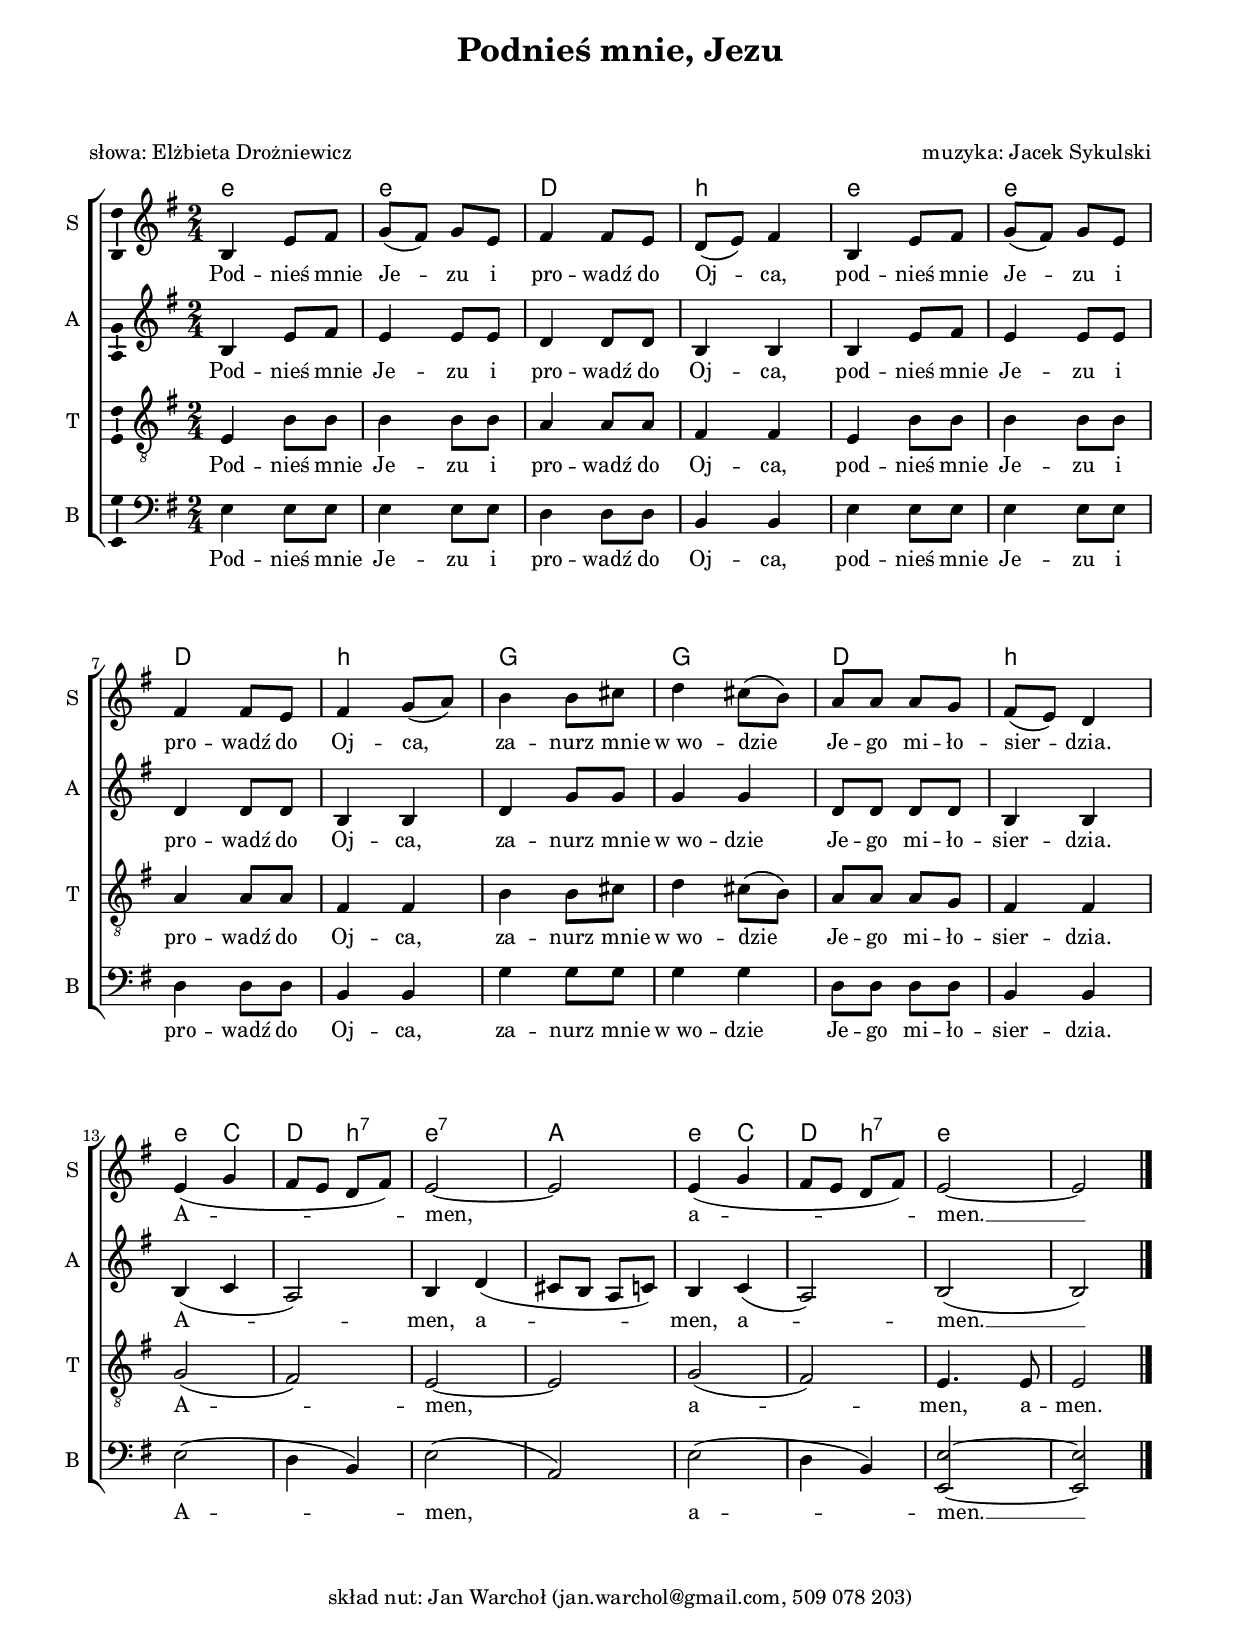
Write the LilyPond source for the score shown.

\version "2.17.2"

\header	{
  title = \markup \column { "Podnieś mnie, Jezu" " " " " }
  poet = "słowa: Elżbieta Drożniewicz"
  composer = "muzyka: Jacek Sykulski"
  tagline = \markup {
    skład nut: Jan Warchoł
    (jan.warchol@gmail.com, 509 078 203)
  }
}

#(ly:set-option 'strokeadjust #t)
#(set-global-staff-size 18)

\paper {
  indent = 2 \mm
  short-indent = 2 \mm
  left-margin = 15 \mm
  right-margin = 15 \mm
  bottom-margin = 10 \mm
  ragged-last-bottom = ##f
  top-markup-spacing #'basic-distance = #9
  markup-system-spacing #'basic-distance = 16
  last-bottom-spacing #'basic-distance = #12
}

commonprops = {
  \key e \minor
  \time 2/4
  \tempo 4=60
  \set Score.tempoHideNote = ##t
}
%--------------------------------MELODY--------------------------------
sopranomelody = \relative c'' {
  b,4 e8 fis | g[( fis)] g e |
  fis4 fis8 e | d([ e]) fis4 |
  % podnieś..
  b,4 e8 fis | g[( fis)] g e |
  fis4 fis8 e | fis4 g8([ a]) |
  % zanurz..
  b4 b8 cis | d4 cis8([ b)] |
  a a a g | fis8([ e)] d4 |
  % amen
  e( g | fis8[ e] d[ fis]) | e2~ | e |
  e4( g | fis8[ e] d[ fis]) | e2~ | e
  \bar "|."
}
altomelody = \relative f' {
  b,4 e8 fis | e4 e8 e |
  d4 d8 d | b4 b |
  % podnieś..
  b4 e8 fis | e4 e8 e |
  d4 d8 d | b4 b |
  % zanurz
  d g8 g | g4 g |
  d8 d d d | b4 b |
  % amen
  b4( c | a2) | b4
  d4( | cis8[ b] a[ c]) | b4 %nie ma pewności co do c/cis
  c4( | a2) | b( | b) 
  \bar "|."
}
tenormelody = \relative c' {
  e,4 b'8 b | b4 b8 b |
  a4 a8 a | fis4 fis |
  % podnieś..
  e4 b'8 b | b4 b8 b |
  a4 a8 a | fis4 fis |
  % zanurz..
  b b8 cis | d4 cis8[( b]) |
  a a a g | fis4 fis |
  % amen
  g2( | fis) | e~ | e |
  g( | fis) | e4. e8 | e2
  \bar "|."
}
bassmelody = \relative f {
  e4 e8 e | e4 e8 e |
  d4 d8 d | b4 b |
  % podnieś..
  e4 e8 e | e4 e8 e |
  d4 d8 d | b4 b |
  % zanurz..
  g'4 g8 g | g4 g |
  d8 d d d | b4 b |
  % amen
  e2( | d4 b) | e2( | a,) |
  e'2( | d4 b) | <e e,>2~ | <e e,>
  \bar "|."
}
akordy = \chordmode {
  \set chordNameLowercaseMinor = ##t
  e2:m e:m d b:m
  e2:m e:m d b:m
  g g d b:m
  e4:m c d b:m7 e2:m7 a
  e4:m c d b:m7 e:m
}
%--------------------------------LYRICS--------------------------------
mv = \once \override LyricText.X-offset = #-1.2
text =  \lyricmode 	{
  Pod -- nieś \mv mnie Je -- zu i pro -- wadź do Oj -- ca,
  pod -- nieś \mv mnie Je -- zu i pro -- wadź do Oj -- ca,
  za -- nurz \mv mnie w_wo -- dzie Je -- go mi -- ło -- sier -- dzia. \break
  A -- men, a -- men. __
}
atext =  \lyricmode 	{
  Pod -- nieś \mv mnie Je -- zu i pro -- wadź do Oj -- ca,
  pod -- nieś \mv mnie Je -- zu i pro -- wadź do Oj -- ca,
  za -- nurz \mv mnie w_wo -- dzie Je -- go mi -- ło -- sier -- dzia. \break
  % nie ma pewności co do ostatniego amen, należałoby sprawdzić w oryginale
  A -- men, a -- men, a -- men. __
}
tenortext =  \lyricmode {
  Pod -- nieś \mv mnie Je -- zu i pro -- wadź do Oj -- ca,
  pod -- nieś \mv mnie Je -- zu i pro -- wadź do Oj -- ca,
  za -- nurz \mv mnie w_wo -- dzie Je -- go mi -- ło -- sier -- dzia.
  A -- men, a -- men, a -- men.
}

%--------------------------------LAYOUT--------------------------------
\score {

  \new ChoirStaff <<
    \new ChordNames { \germanChords \akordy }
    \new Staff = soprano {
      \clef treble
      \set Staff.instrumentName = "S "
      \set Staff.shortInstrumentName = "S "
      \new Voice = soprano {
        \commonprops
        \set Voice.midiInstrument = "clarinet"
        \sopranomelody
      }
    }
    \new Lyrics = sopranolyrics \lyricsto soprano \text

    \new Staff = alto {
      \clef treble
      \set Staff.instrumentName = "A "
      \set Staff.shortInstrumentName = "A "
      \new Voice = alto {
        \commonprops
        \set Voice.midiInstrument = "english horn"
        \altomelody
      }
    }
    \new Lyrics = altolyrics \lyricsto alto \atext

    \new Staff = tenor {
      \clef "treble_8"
      \set Staff.instrumentName = "T "
      \set Staff.shortInstrumentName = "T "
      \new Voice = tenor {
        \commonprops
        \set Voice.midiInstrument = "english horn"
        \tenormelody
      }
    }
    \new Lyrics = tenorlyrics \lyricsto tenor \tenortext

    \new Staff = bass {
      \clef bass
      \set Staff.instrumentName = "B "
      \set Staff.shortInstrumentName = "B "
      \new Voice = bass {
        \commonprops
        \set Voice.midiInstrument = "clarinet"
        \bassmelody
      }
    }
    \new Lyrics = basslyrics \lyricsto bass \text
  >>

  \layout {
    \override Lyrics.LyricText #'font-size = #0.7
    \override Lyrics.LyricText #'stencil =
    #(lambda (grob)
       (ly:stencil-scale (lyric-text::print grob) 0.95 1))

    \context {
      \Staff \consists "Ambitus_engraver"
    }
  }
}